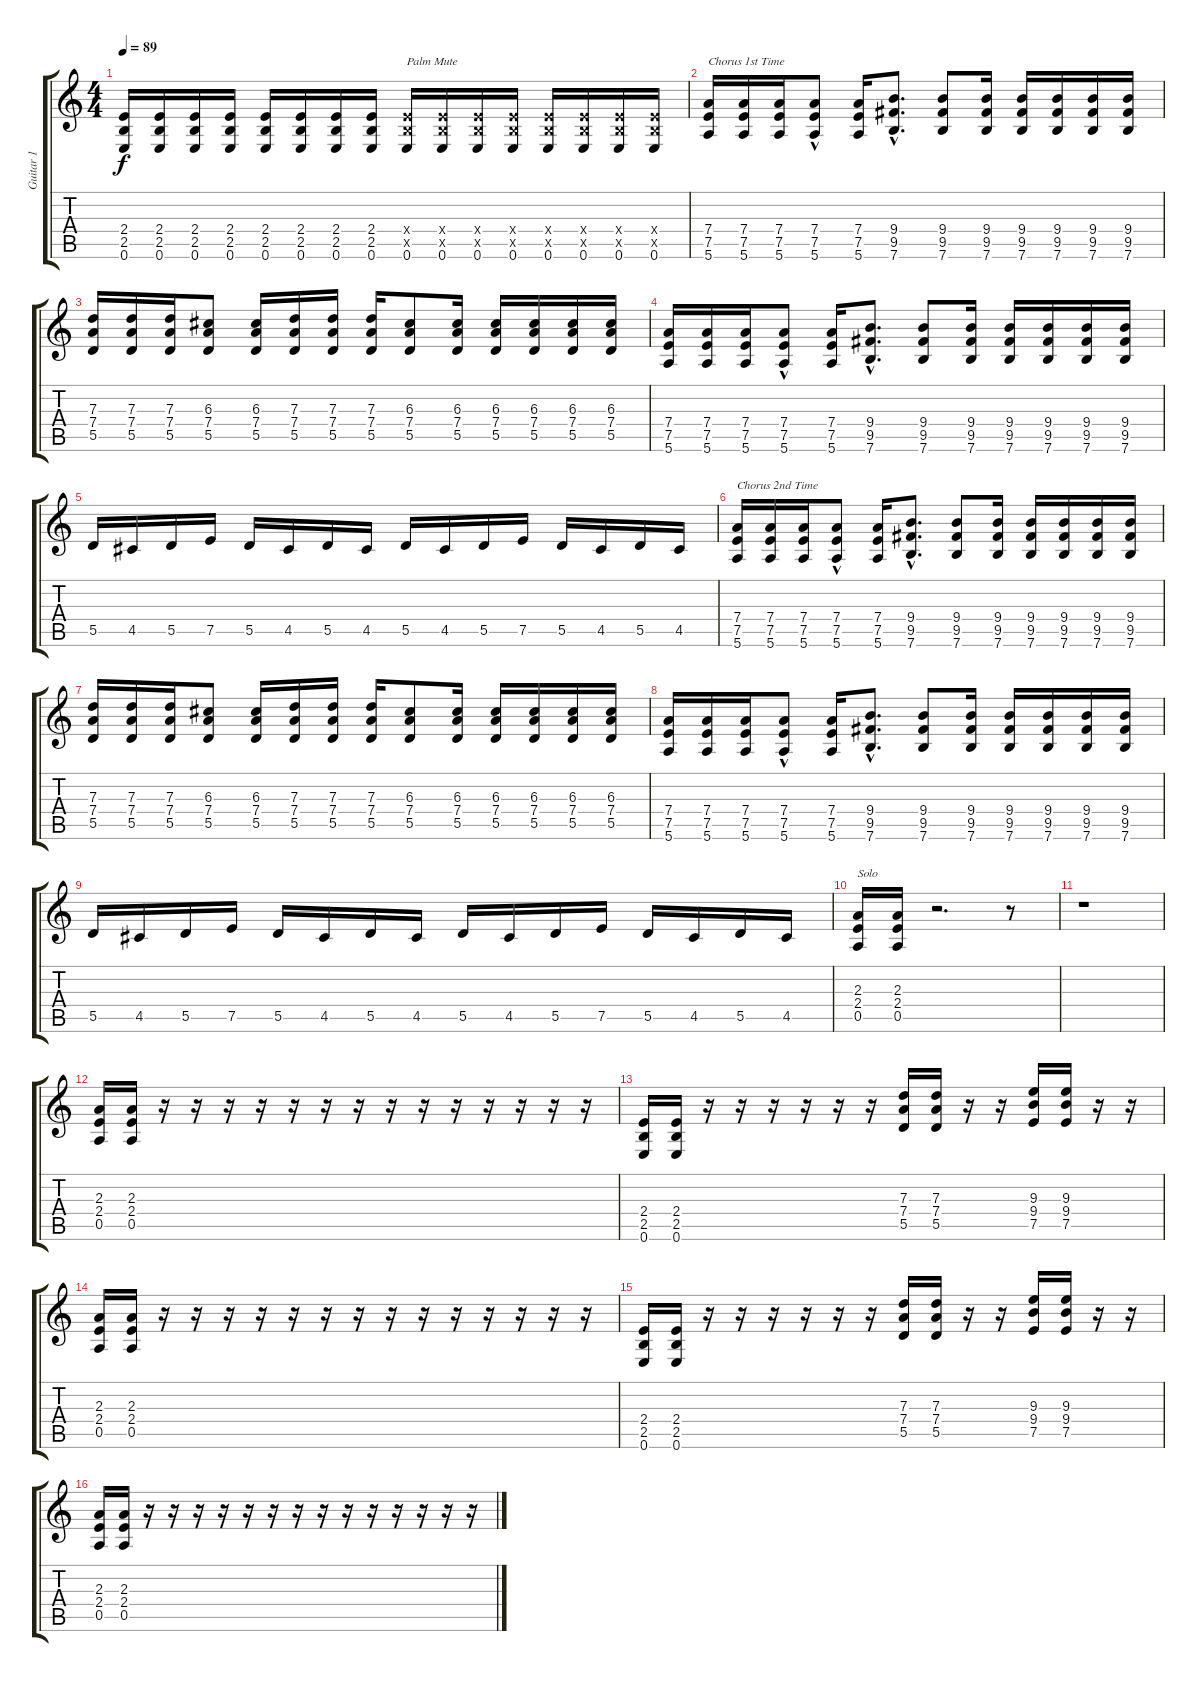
\track ("Guitar 1" "Guitar 1") {instrument distortionguitar}
\staff {score tabs}
\tuning (E4 B3 G3 D3 A2 E2) {hide}
\ts (4 4)
\tempo 89
\clef g2
\ks c
(2.4 2.5 0.6).16{dy f} (2.4 2.5 0.6).16 (2.4 2.5 0.6).16 (2.4 2.5 0.6).16 (2.4 2.5 0.6).16 (2.4 2.5 0.6).16 (2.4 2.5 0.6).16 (2.4 2.5 0.6).16 (2.4{x} 2.5{x} 0.6).16{txt "Palm Mute"} (2.4{x} 2.5{x} 0.6).16 (2.4{x} 2.5{x} 0.6).16 (2.4{x} 2.5{x} 0.6).16 (2.4{x} 2.5{x} 0.6).16 (2.4{x} 2.5{x} 0.6).16 (2.4{x} 2.5{x} 0.6).16 (2.4{x} 2.5{x} 0.6).16 |
(7.4 7.5 5.6).16{txt "Chorus 1st Time"} (7.4 7.5 5.6).16 (7.4 7.5 5.6).16 (7.4{hac} 7.5 5.6{hac}).8 (7.4 7.5 5.6).16 (9.4{hac} 9.5{hac} 7.6{hac}).8{d} (9.4 9.5 7.6).8 (9.4 9.5 7.6).16 (9.4 9.5 7.6).16 (9.4 9.5 7.6).16 (9.4 9.5 7.6).16 (9.4 9.5 7.6).16 |
(7.3 7.4 5.5).16 (7.3 7.4 5.5).16 (7.3 7.4 5.5).16 (6.3 7.4 5.5).8 (6.3 7.4 5.5).16 (7.3 7.4 5.5).16 (7.3 7.4 5.5).16 (7.3 7.4 5.5).16 (6.3 7.4 5.5).8 (6.3 7.4 5.5).16 (6.3 7.4 5.5).16 (6.3 7.4 5.5).16 (6.3 7.4 5.5).16 (6.3 7.4 5.5).16 |
(7.4 7.5 5.6).16 (7.4 7.5 5.6).16 (7.4 7.5 5.6).16 (7.4{hac} 7.5 5.6{hac}).8 (7.4 7.5 5.6).16 (9.4{hac} 9.5{hac} 7.6{hac}).8{d} (9.4 9.5 7.6).8 (9.4 9.5 7.6).16 (9.4 9.5 7.6).16 (9.4 9.5 7.6).16 (9.4 9.5 7.6).16 (9.4 9.5 7.6).16 |
5.5.16 4.5.16 5.5.16 7.5.16 5.5.16 4.5.16 5.5.16 4.5.16 5.5.16 4.5.16 5.5.16 7.5.16 5.5.16 4.5.16 5.5.16 4.5.16 |
(7.4 7.5 5.6).16{txt "Chorus 2nd Time"} (7.4 7.5 5.6).16 (7.4 7.5 5.6).16 (7.4{hac} 7.5 5.6{hac}).8 (7.4 7.5 5.6).16 (9.4{hac} 9.5{hac} 7.6{hac}).8{d} (9.4 9.5 7.6).8 (9.4 9.5 7.6).16 (9.4 9.5 7.6).16 (9.4 9.5 7.6).16 (9.4 9.5 7.6).16 (9.4 9.5 7.6).16 |
(7.3 7.4 5.5).16 (7.3 7.4 5.5).16 (7.3 7.4 5.5).16 (6.3 7.4 5.5).8 (6.3 7.4 5.5).16 (7.3 7.4 5.5).16 (7.3 7.4 5.5).16 (7.3 7.4 5.5).16 (6.3 7.4 5.5).8 (6.3 7.4 5.5).16 (6.3 7.4 5.5).16 (6.3 7.4 5.5).16 (6.3 7.4 5.5).16 (6.3 7.4 5.5).16 |
(7.4 7.5 5.6).16 (7.4 7.5 5.6).16 (7.4 7.5 5.6).16 (7.4{hac} 7.5 5.6{hac}).8 (7.4 7.5 5.6).16 (9.4{hac} 9.5{hac} 7.6{hac}).8{d} (9.4 9.5 7.6).8 (9.4 9.5 7.6).16 (9.4 9.5 7.6).16 (9.4 9.5 7.6).16 (9.4 9.5 7.6).16 (9.4 9.5 7.6).16 |
5.5.16 4.5.16 5.5.16 7.5.16 5.5.16 4.5.16 5.5.16 4.5.16 5.5.16 4.5.16 5.5.16 7.5.16 5.5.16 4.5.16 5.5.16 4.5.16 |
(2.3 2.4 0.5).16{txt "Solo"} (2.3 2.4 0.5).16 r.2{d} r.8 |
r.1 |
(2.3 2.4 0.5).16 (2.3 2.4 0.5).16 r.16 r.16 r.16 r.16 r.16 r.16 r.16 r.16 r.16 r.16 r.16 r.16 r.16 r.16 |
(2.4 2.5 0.6).16 (2.4 2.5 0.6).16 r.16 r.16 r.16 r.16 r.16 r.16 (7.3 7.4 5.5).16 (7.3 7.4 5.5).16 r.16 r.16 (9.3 9.4 7.5).16 (9.3 9.4 7.5).16 r.16 r.16 |
(2.3 2.4 0.5).16 (2.3 2.4 0.5).16 r.16 r.16 r.16 r.16 r.16 r.16 r.16 r.16 r.16 r.16 r.16 r.16 r.16 r.16 |
(2.4 2.5 0.6).16 (2.4 2.5 0.6).16 r.16 r.16 r.16 r.16 r.16 r.16 (7.3 7.4 5.5).16 (7.3 7.4 5.5).16 r.16 r.16 (9.3 9.4 7.5).16 (9.3 9.4 7.5).16 r.16 r.16 |
(2.3 2.4 0.5).16 (2.3 2.4 0.5).16 r.16 r.16 r.16 r.16 r.16 r.16 r.16 r.16 r.16 r.16 r.16 r.16 r.16 r.16
